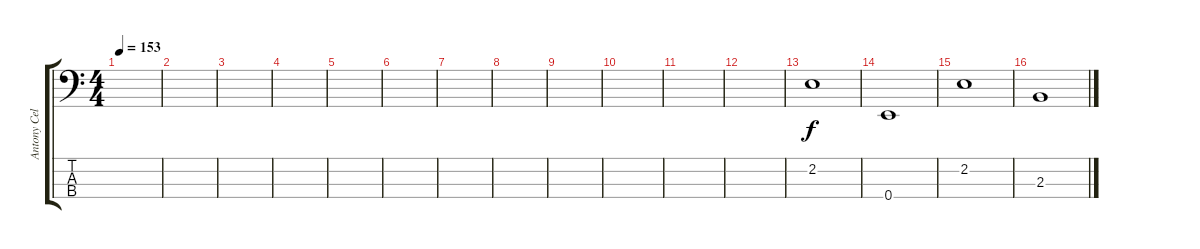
\track ("Antony Celestino" "Antony Cel") {instrument electricbassfinger}
\staff {score tabs}
\tuning (G2 D2 A1 E1) {hide}
\ts (4 4)
\tempo 153
\clef f4
\ks c
|
|
|
|
|
|
|
|
|
|
|
|
2.2.1 |
0.4.1 |
2.2.1 |
2.3.1
